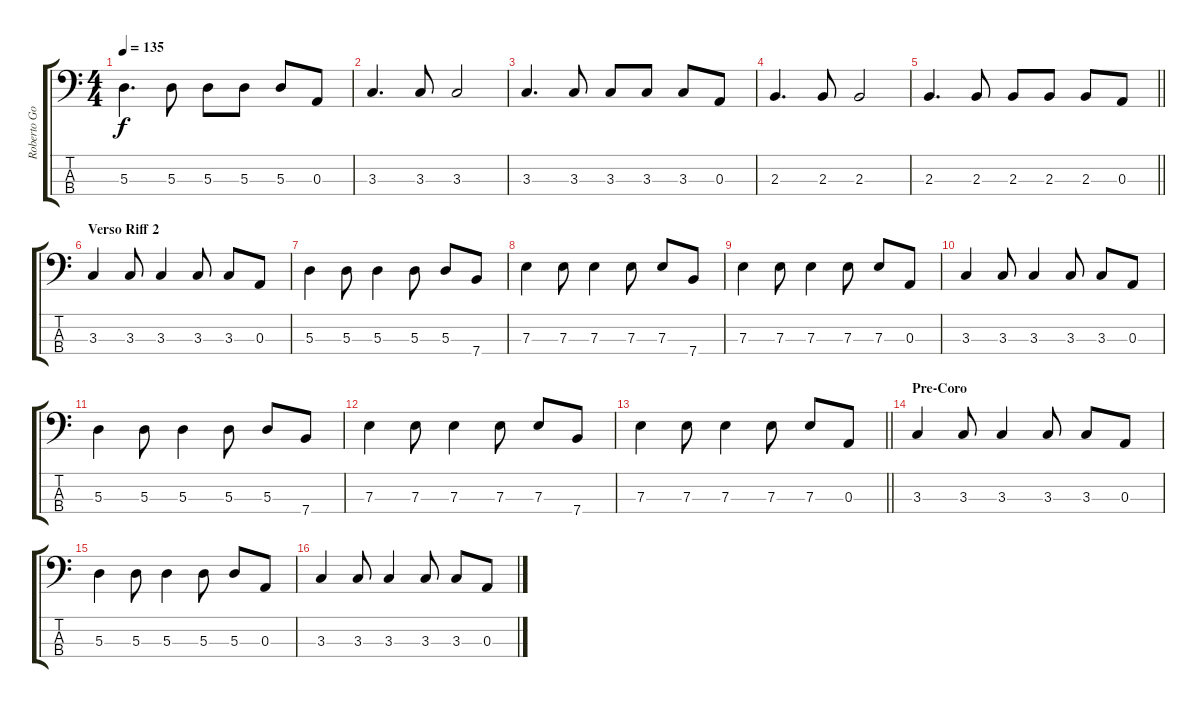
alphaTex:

\track ("Roberto Gonzalo" "Roberto Go") {instrument electricbassfinger}
\staff {score tabs}
\tuning (G2 D2 A1 E1) {hide}
\ts (4 4)
\tempo 135
\clef f4
\ks c
5.3.4{d dy f} 5.3.8 5.3.8 5.3.8 5.3.8 0.3.8 |
3.3.4{d} 3.3.8 3.3.2 |
3.3.4{d} 3.3.8 3.3.8 3.3.8 3.3.8 0.3.8 |
2.3.4{d} 2.3.8 2.3.2 |
\barLineRight lightlight
2.3.4{d} 2.3.8 2.3.8 2.3.8 2.3.8 0.3.8 |
\section ("" "Verso Riff 2")
3.3.4 3.3.8 3.3.4 3.3.8 3.3.8 0.3.8 |
5.3.4 5.3.8 5.3.4 5.3.8 5.3.8 7.4.8 |
7.3.4 7.3.8 7.3.4 7.3.8 7.3.8 7.4.8 |
7.3.4 7.3.8 7.3.4 7.3.8 7.3.8 0.3.8 |
3.3.4 3.3.8 3.3.4 3.3.8 3.3.8 0.3.8 |
5.3.4 5.3.8 5.3.4 5.3.8 5.3.8 7.4.8 |
7.3.4 7.3.8 7.3.4 7.3.8 7.3.8 7.4.8 |
\barLineRight lightlight
7.3.4 7.3.8 7.3.4 7.3.8 7.3.8 0.3.8 |
\section ("" "Pre-Coro")
3.3.4 3.3.8 3.3.4 3.3.8 3.3.8 0.3.8 |
5.3.4 5.3.8 5.3.4 5.3.8 5.3.8 0.3.8 |
3.3.4 3.3.8 3.3.4 3.3.8 3.3.8 0.3.8
